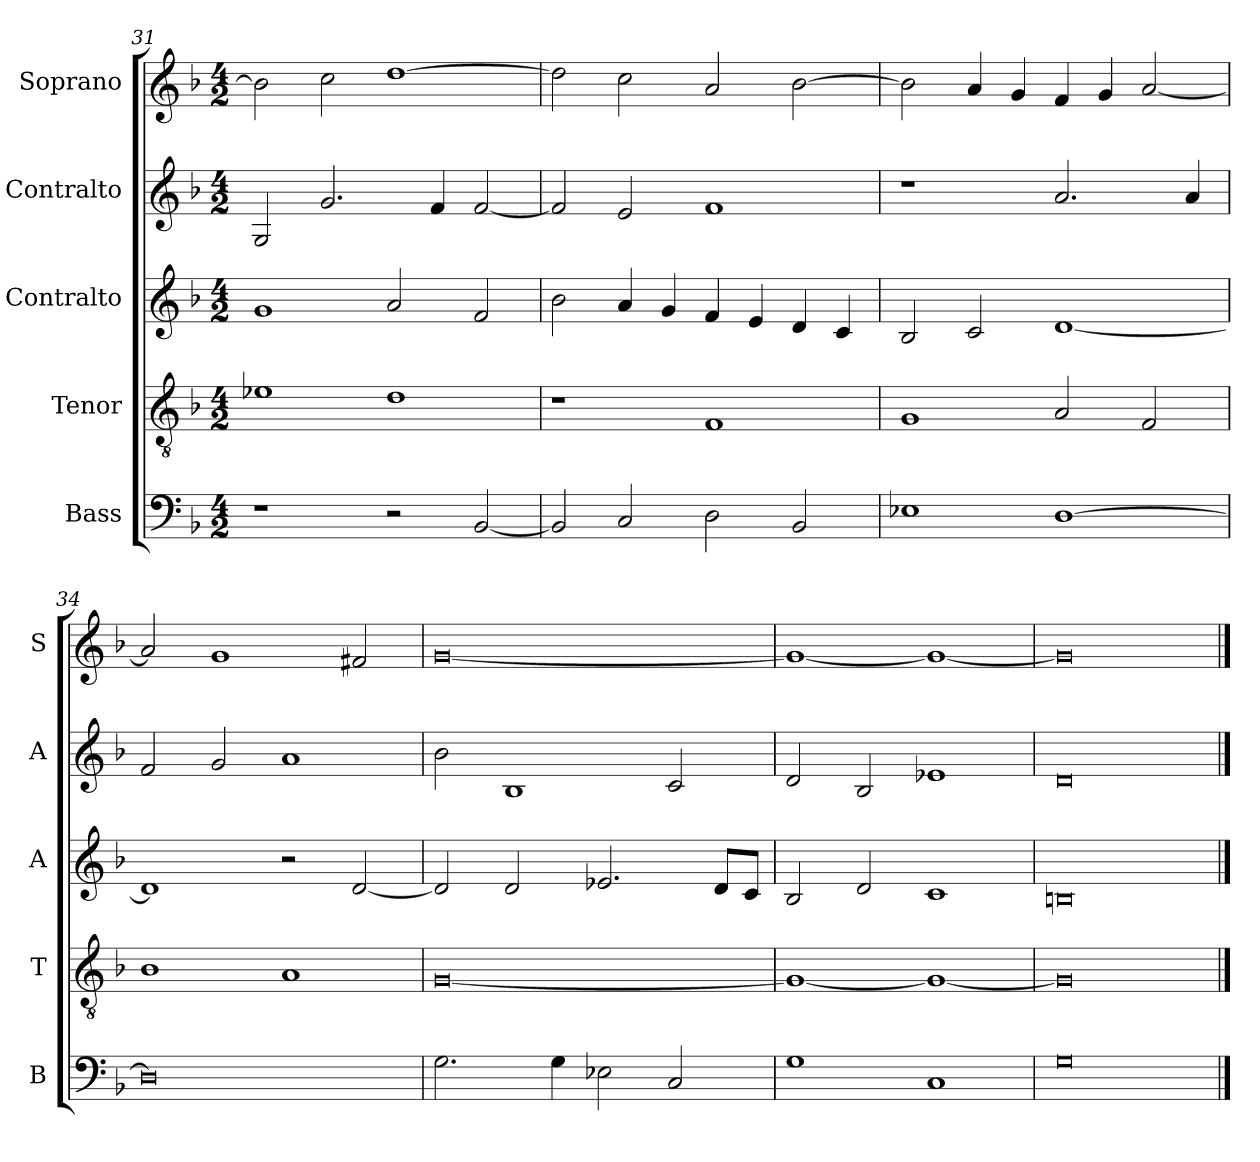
**kern	**kern	**kern	**kern	**kern
*part5	*part4	*part3	*part2	*part1
*staff5	*staff4	*staff3	*staff2	*staff1
*I"Bass	*I"Tenor	*I"Contralto	*I"Contralto	*I"Soprano
*I'B	*I'T	*I'A	*I'A	*I'S
*clefF4	*clefGv2	*clefG2	*clefG2	*clefG2
*k[b-]	*k[b-]	*k[b-]	*k[b-]	*k[b-]
*G:dor	*G:dor	*G:dor	*G:dor	*G:dor
*M4/2	*M4/2	*M4/2	*M4/2	*M4/2
=31	=31	=31	=31	=31
1r	1e-X	1g	2G	2b-]
.	.	.	2.g	2cc
2r	1d	2a	.	[1dd
.	.	.	4f	.
[2BB-	.	2f	[2f	.
=32	=32	=32	=32	=32
2BB-]	1r	2b-	2f]	2dd]
2C	.	4a	2e	2cc
.	.	4g	.	.
2D	1F	4f	1f	2a
.	.	4e	.	.
2BB-	.	4d	.	[2b-
.	.	4c	.	.
=33	=33	=33	=33	=33
1E-X	1G	2B-	1r	2b-]
.	.	2c	.	4a
.	.	.	.	4g
[1D	2A	[1d	2.a	4f
.	.	.	.	4g
.	2F	.	.	[2a
.	.	.	4a	.
=34	=34	=34	=34	=34
0D]	1B-	1d]	2f	2a]
.	.	.	2g	1g
.	1A	2r	1a	.
.	.	[2d	.	2f#X
=35	=35	=35	=35	=35
2.G	[0G	2d]	2b-	[0g
.	.	2d	1B-	.
4G	.	.	.	.
2E-X	.	2.e-X	.	.
2C	.	.	2c	.
.	.	8d/L	.	.
.	.	8c/J	.	.
=36	=36	=36	=36	=36
1G	1G_	2B-	2d	1g_
.	.	2d	2B-	.
1C	1G_	1c	1e-X	1g_
=37	=37	=37	=37	=37
0G	0G]	0Bn	0d	0g]
==	==	==	==	==
*-	*-	*-	*-	*-
